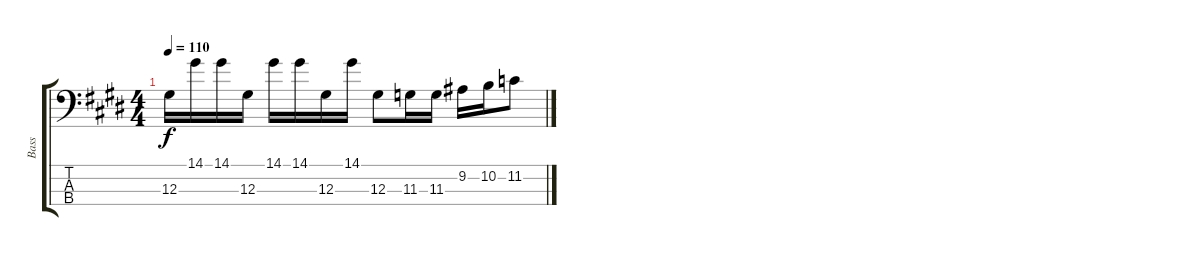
\track ("Bass" "Bass") {instrument acousticguitarsteel}
\staff {score tabs}
\tuning (Gb2 Db2 Ab1 Eb1) {hide}
\ts (4 4)
\tempo 110
\clef f4
\ks c#minor
12.3.16{dy f volume 0} 14.1.16 14.1.16 12.3.16 14.1.16 14.1.16 12.3.16 14.1.16 12.3.8 11.3.16 11.3.16 9.2.16 10.2.16 11.2.8
